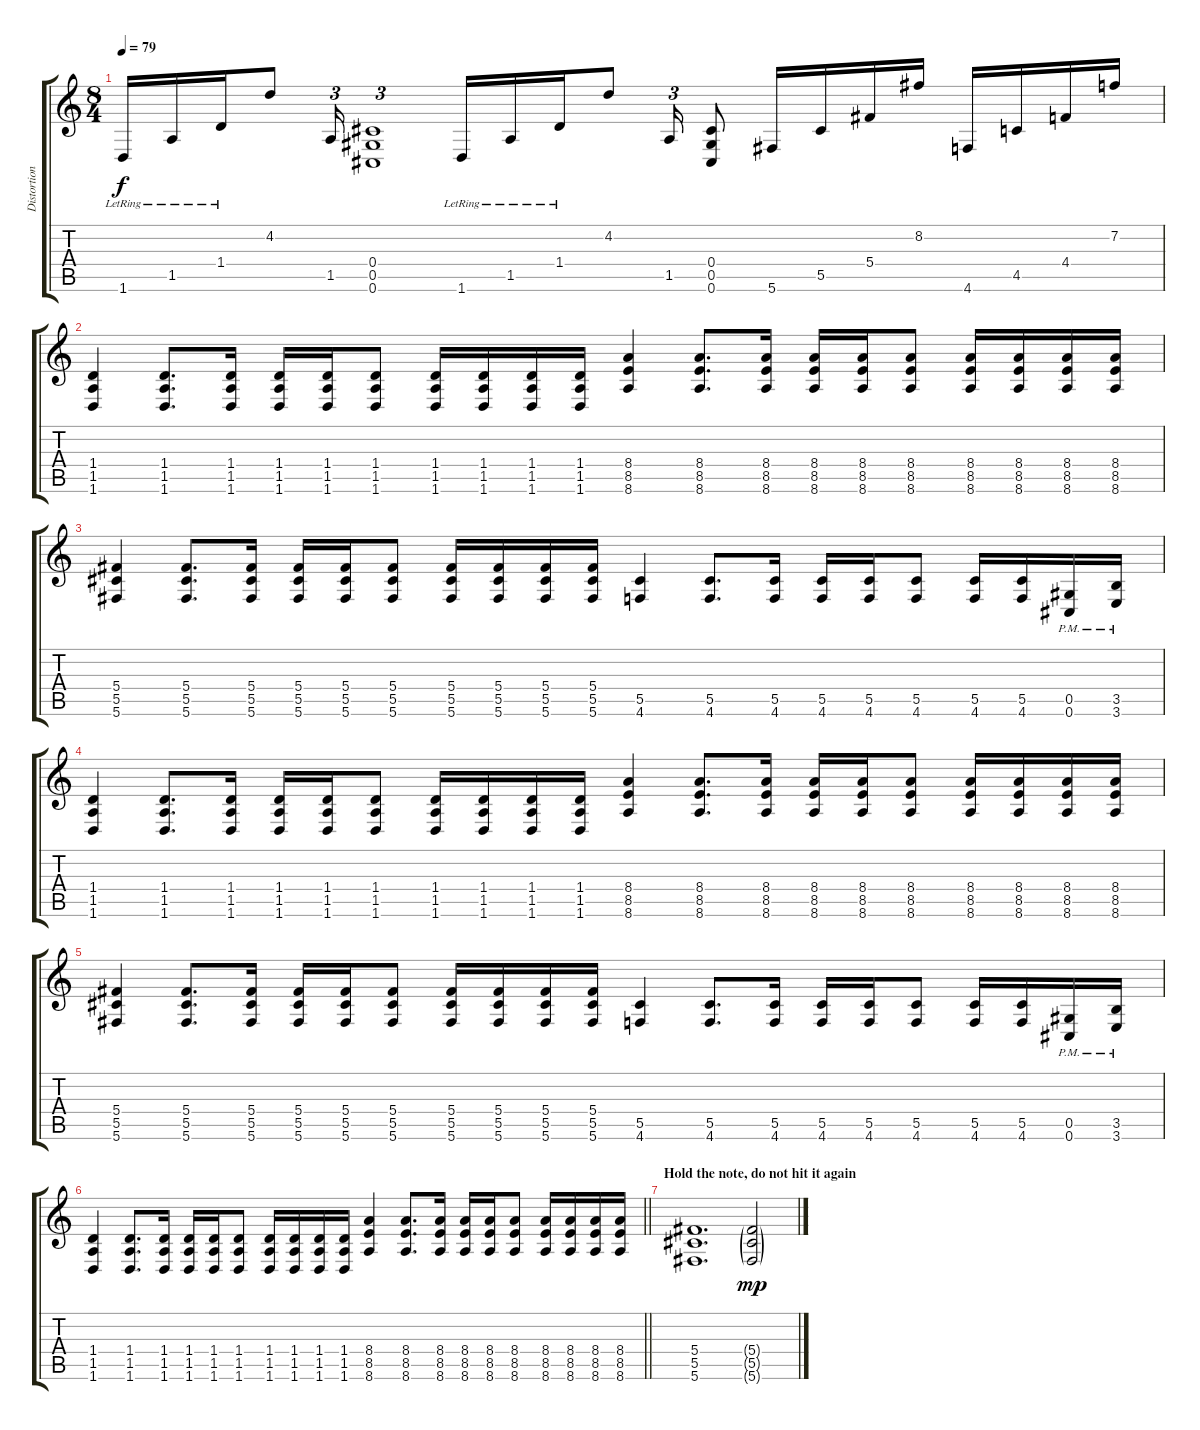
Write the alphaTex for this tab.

\track ("Distortion" "Distortion") {instrument distortionguitar}
\staff {score tabs}
\tuning (Eb4 Bb3 Gb3 Db3 Ab2 Db2) {hide}
\ts (8 4)
\tempo 79
\clef g2
\ks c
1.6{lr}.16{dy f} 1.5{lr}.16 1.4{lr}.16 4.2.8 1.5.16{tu (3 2)} (0.4 0.5 0.6).1{tu (3 2)} 1.6{lr}.16 1.5{lr}.16 1.4{lr}.16 4.2.8 1.5.16{tu (3 2)} (0.4 0.5 0.6).8 5.6.16 5.5.16 5.4.16 8.2.16 4.6.16 4.5.16 4.4.16 7.2.16 |
(1.4 1.5 1.6).4 (1.4 1.5 1.6).8{d} (1.4 1.5 1.6).16 (1.4 1.5 1.6).16 (1.4 1.5 1.6).16 (1.4 1.5 1.6).8 (1.4 1.5 1.6).16 (1.4 1.5 1.6).16 (1.4 1.5 1.6).16 (1.4 1.5 1.6).16 (8.4 8.5 8.6).4 (8.4 8.5 8.6).8{d} (8.4 8.5 8.6).16 (8.4 8.5 8.6).16 (8.4 8.5 8.6).16 (8.4 8.5 8.6).8 (8.4 8.5 8.6).16 (8.4 8.5 8.6).16 (8.4 8.5 8.6).16 (8.4 8.5 8.6).16 |
(5.4 5.5 5.6).4 (5.4 5.5 5.6).8{d} (5.4 5.5 5.6).16 (5.4 5.5 5.6).16 (5.4 5.5 5.6).16 (5.4 5.5 5.6).8 (5.4 5.5 5.6).16 (5.4 5.5 5.6).16 (5.4 5.5 5.6).16 (5.4 5.5 5.6).16 (5.5 4.6).4 (5.5 4.6).8{d} (5.5 4.6).16 (5.5 4.6).16 (5.5 4.6).16 (5.5 4.6).8 (5.5 4.6).16 (5.5 4.6).16 (0.5{pm} 0.6{pm}).16 (3.5{pm} 3.6{pm}).16 |
(1.4 1.5 1.6).4 (1.4 1.5 1.6).8{d} (1.4 1.5 1.6).16 (1.4 1.5 1.6).16 (1.4 1.5 1.6).16 (1.4 1.5 1.6).8 (1.4 1.5 1.6).16 (1.4 1.5 1.6).16 (1.4 1.5 1.6).16 (1.4 1.5 1.6).16 (8.4 8.5 8.6).4 (8.4 8.5 8.6).8{d} (8.4 8.5 8.6).16 (8.4 8.5 8.6).16 (8.4 8.5 8.6).16 (8.4 8.5 8.6).8 (8.4 8.5 8.6).16 (8.4 8.5 8.6).16 (8.4 8.5 8.6).16 (8.4 8.5 8.6).16 |
(5.4 5.5 5.6).4 (5.4 5.5 5.6).8{d} (5.4 5.5 5.6).16 (5.4 5.5 5.6).16 (5.4 5.5 5.6).16 (5.4 5.5 5.6).8 (5.4 5.5 5.6).16 (5.4 5.5 5.6).16 (5.4 5.5 5.6).16 (5.4 5.5 5.6).16 (5.5 4.6).4 (5.5 4.6).8{d} (5.5 4.6).16 (5.5 4.6).16 (5.5 4.6).16 (5.5 4.6).8 (5.5 4.6).16 (5.5 4.6).16 (0.5{pm} 0.6{pm}).16 (3.5{pm} 3.6).16 |
\barLineRight lightlight
(1.4 1.5 1.6).4 (1.4 1.5 1.6).8{d} (1.4 1.5 1.6).16 (1.4 1.5 1.6).16 (1.4 1.5 1.6).16 (1.4 1.5 1.6).8 (1.4 1.5 1.6).16 (1.4 1.5 1.6).16 (1.4 1.5 1.6).16 (1.4 1.5 1.6).16 (8.4 8.5 8.6).4 (8.4 8.5 8.6).8{d} (8.4 8.5 8.6).16 (8.4 8.5 8.6).16 (8.4 8.5 8.6).16 (8.4 8.5 8.6).8 (8.4 8.5 8.6).16 (8.4 8.5 8.6).16 (8.4 8.5 8.6).16 (8.4 8.5 8.6).16 |
\section ("" "Hold the note, do not hit it again")
(5.4 5.5 5.6).1{d} (5.4{g} 5.5{g} 5.6{g}).2{dy mp}
